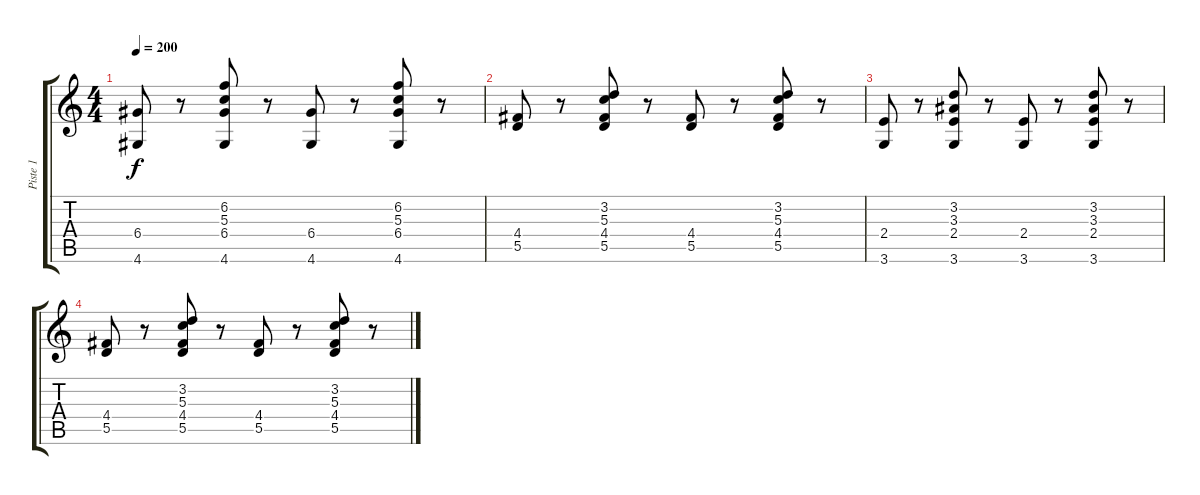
\track ("Piste 1" "Piste 1") {instrument electricguitarjazz}
\staff {score tabs}
\tuning (E4 B3 G3 D3 A2 E2) {hide}
\ts (4 4)
\tempo 200
\clef g2
\ks c
(6.4 4.6).8{dy f} r.8 (6.2 5.3 6.4 4.6).8 r.8 (6.4 4.6).8 r.8 (6.2 5.3 6.4 4.6).8 r.8 |
(4.4 5.5).8 r.8 (3.2 5.3 4.4 5.5).8 r.8 (4.4 5.5).8 r.8 (3.2 5.3 4.4 5.5).8 r.8 |
(2.4 3.6).8 r.8 (3.2 3.3 2.4 3.6).8 r.8 (2.4 3.6).8 r.8 (3.2 3.3 2.4 3.6).8 r.8 |
(4.4 5.5).8 r.8 (3.2 5.3 4.4 5.5).8 r.8 (4.4 5.5).8 r.8 (3.2 5.3 4.4 5.5).8 r.8
